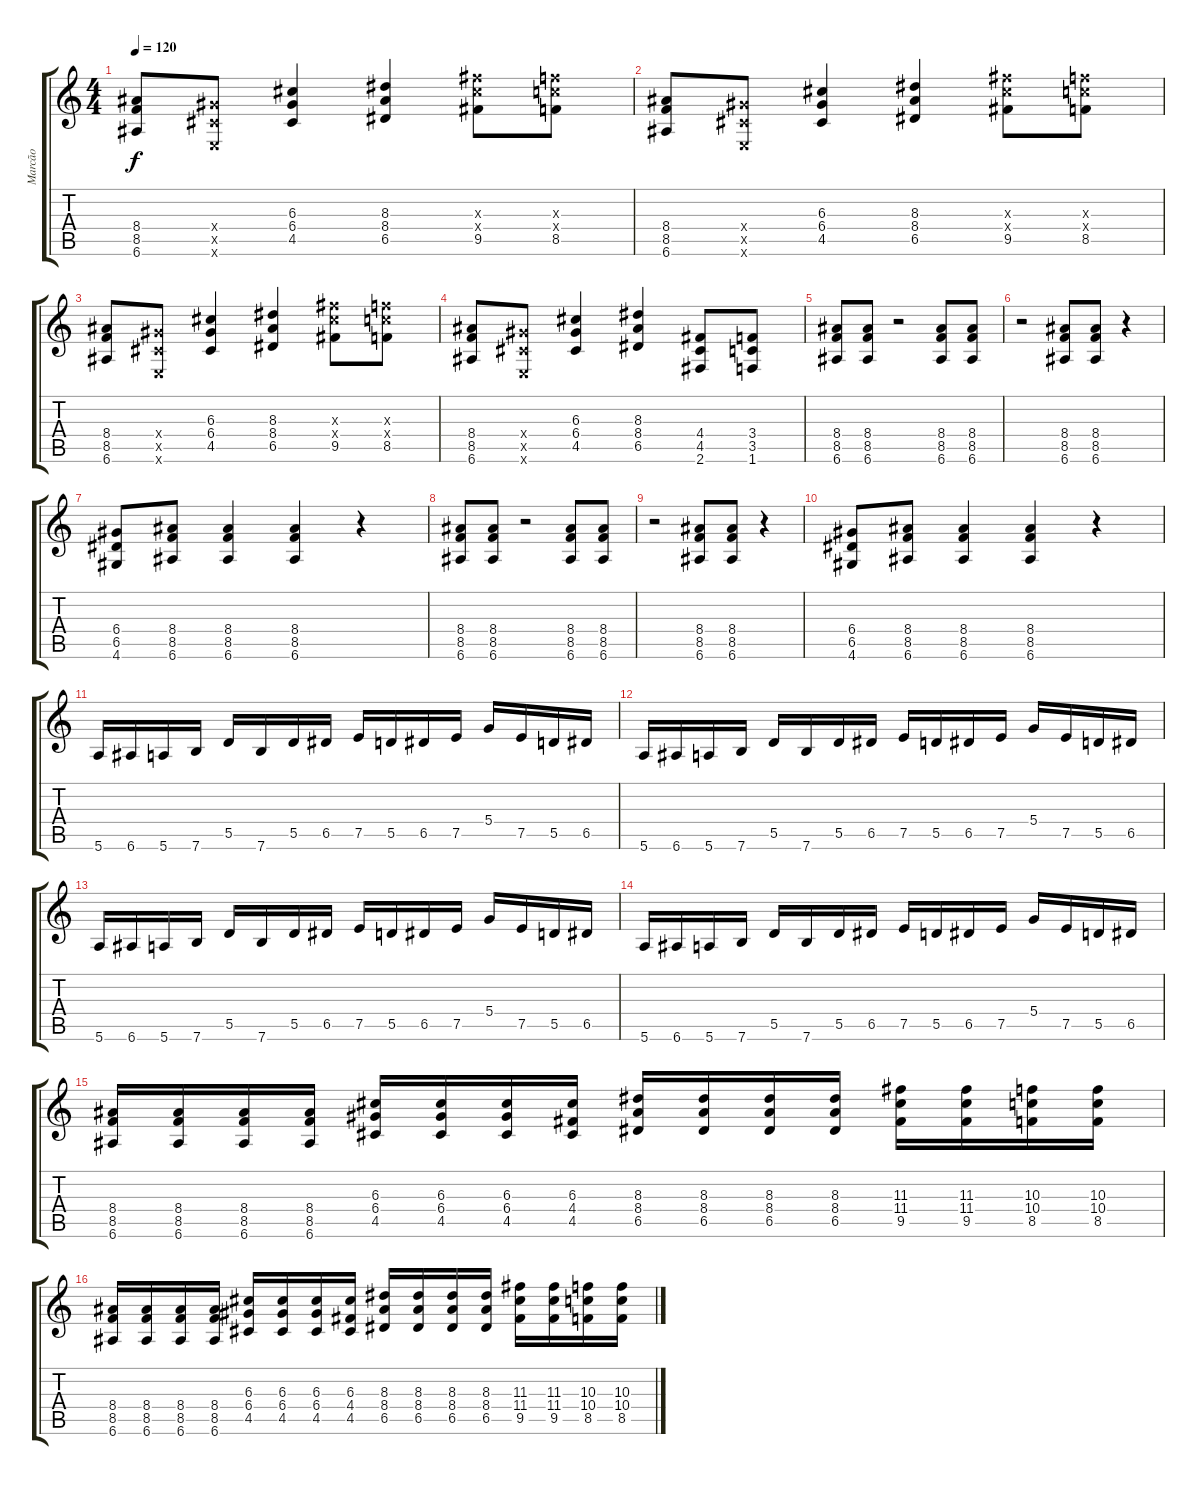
\track ("Marcão" "Marcão") {instrument overdrivenguitar}
\staff {score tabs}
\tuning (E4 B3 G3 D3 A2 E2) {hide}
\ts (4 4)
\tempo 120
\clef g2
\ks c
(8.4 8.5 6.6).8{dy f} (6.4{x} 4.5{x} 0.6{x}).8 (6.3 6.4 4.5).4 (8.3 8.4 6.5).4 (11.3{x} 11.4{x} 9.5).8 (10.3{x} 10.4{x} 8.5).8 |
(8.4 8.5 6.6).8 (6.4{x} 4.5{x} 0.6{x}).8 (6.3 6.4 4.5).4 (8.3 8.4 6.5).4 (11.3{x} 11.4{x} 9.5).8 (10.3{x} 10.4{x} 8.5).8 |
(8.4 8.5 6.6).8 (6.4{x} 4.5{x} 0.6{x}).8 (6.3 6.4 4.5).4 (8.3 8.4 6.5).4 (11.3{x} 11.4{x} 9.5).8 (10.3{x} 10.4{x} 8.5).8 |
(8.4 8.5 6.6).8 (6.4{x} 4.5{x} 0.6{x}).8 (6.3 6.4 4.5).4 (8.3 8.4 6.5).4 (4.4 4.5 2.6).8 (3.4 3.5 1.6).8 |
(8.4 8.5 6.6).8 (8.4 8.5 6.6).8 r.2 (8.4 8.5 6.6).8 (8.4 8.5 6.6).8 |
r.2 (8.4 8.5 6.6).8 (8.4 8.5 6.6).8 r.4 |
(6.4 6.5 4.6).8 (8.4 8.5 6.6).8 (8.4 8.5 6.6).4 (8.4 8.5 6.6).4 r.4 |
(8.4 8.5 6.6).8 (8.4 8.5 6.6).8 r.2 (8.4 8.5 6.6).8 (8.4 8.5 6.6).8 |
r.2 (8.4 8.5 6.6).8 (8.4 8.5 6.6).8 r.4 |
(6.4 6.5 4.6).8 (8.4 8.5 6.6).8 (8.4 8.5 6.6).4 (8.4 8.5 6.6).4 r.4 |
5.6.16 6.6.16 5.6.16 7.6.16 5.5.16 7.6.16 5.5.16 6.5.16 7.5.16 5.5.16 6.5.16 7.5.16 5.4.16 7.5.16 5.5.16 6.5.16 |
5.6.16 6.6.16 5.6.16 7.6.16 5.5.16 7.6.16 5.5.16 6.5.16 7.5.16 5.5.16 6.5.16 7.5.16 5.4.16 7.5.16 5.5.16 6.5.16 |
5.6.16 6.6.16 5.6.16 7.6.16 5.5.16 7.6.16 5.5.16 6.5.16 7.5.16 5.5.16 6.5.16 7.5.16 5.4.16 7.5.16 5.5.16 6.5.16 |
5.6.16 6.6.16 5.6.16 7.6.16 5.5.16 7.6.16 5.5.16 6.5.16 7.5.16 5.5.16 6.5.16 7.5.16 5.4.16 7.5.16 5.5.16 6.5.16 |
(8.4 8.5 6.6).16 (8.4 8.5 6.6).16 (8.4 8.5 6.6).16 (8.4 8.5 6.6).16 (6.3 6.4 4.5).16 (6.3 6.4 4.5).16 (6.3 6.4 4.5).16 (6.3 4.4 4.5).16 (8.3 8.4 6.5).16 (8.3 8.4 6.5).16 (8.3 8.4 6.5).16 (8.3 8.4 6.5).16 (11.3 11.4 9.5).16 (11.3 11.4 9.5).16 (10.3 10.4 8.5).16 (10.3 10.4 8.5).16 |
(8.4 8.5 6.6).16 (8.4 8.5 6.6).16 (8.4 8.5 6.6).16 (8.4 8.5 6.6).16 (6.3 6.4 4.5).16 (6.3 6.4 4.5).16 (6.3 6.4 4.5).16 (6.3 4.4 4.5).16 (8.3 8.4 6.5).16 (8.3 8.4 6.5).16 (8.3 8.4 6.5).16 (8.3 8.4 6.5).16 (11.3 11.4 9.5).16 (11.3 11.4 9.5).16 (10.3 10.4 8.5).16 (10.3 10.4 8.5).16
